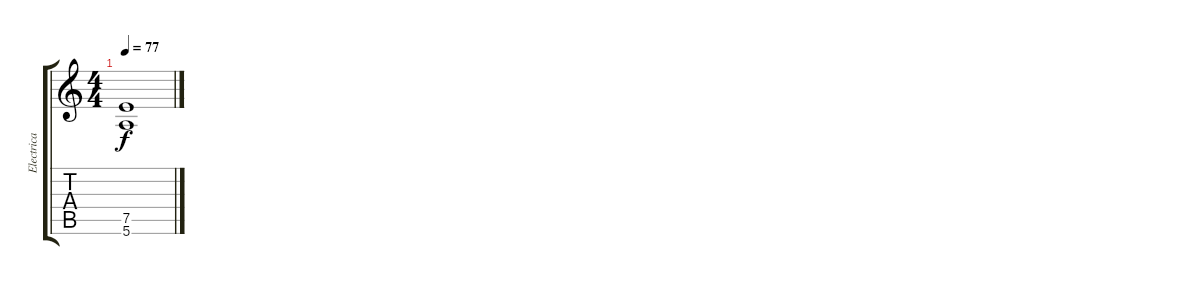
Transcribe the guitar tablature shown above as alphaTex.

\track ("Electrica 2" "Electrica ") {instrument overdrivenguitar}
\staff {score tabs}
\tuning (E4 B3 G3 D3 A2 E2) {hide}
\ts (4 4)
\tempo 77
\clef g2
\ks c
(7.5 5.6).1{dy f}
